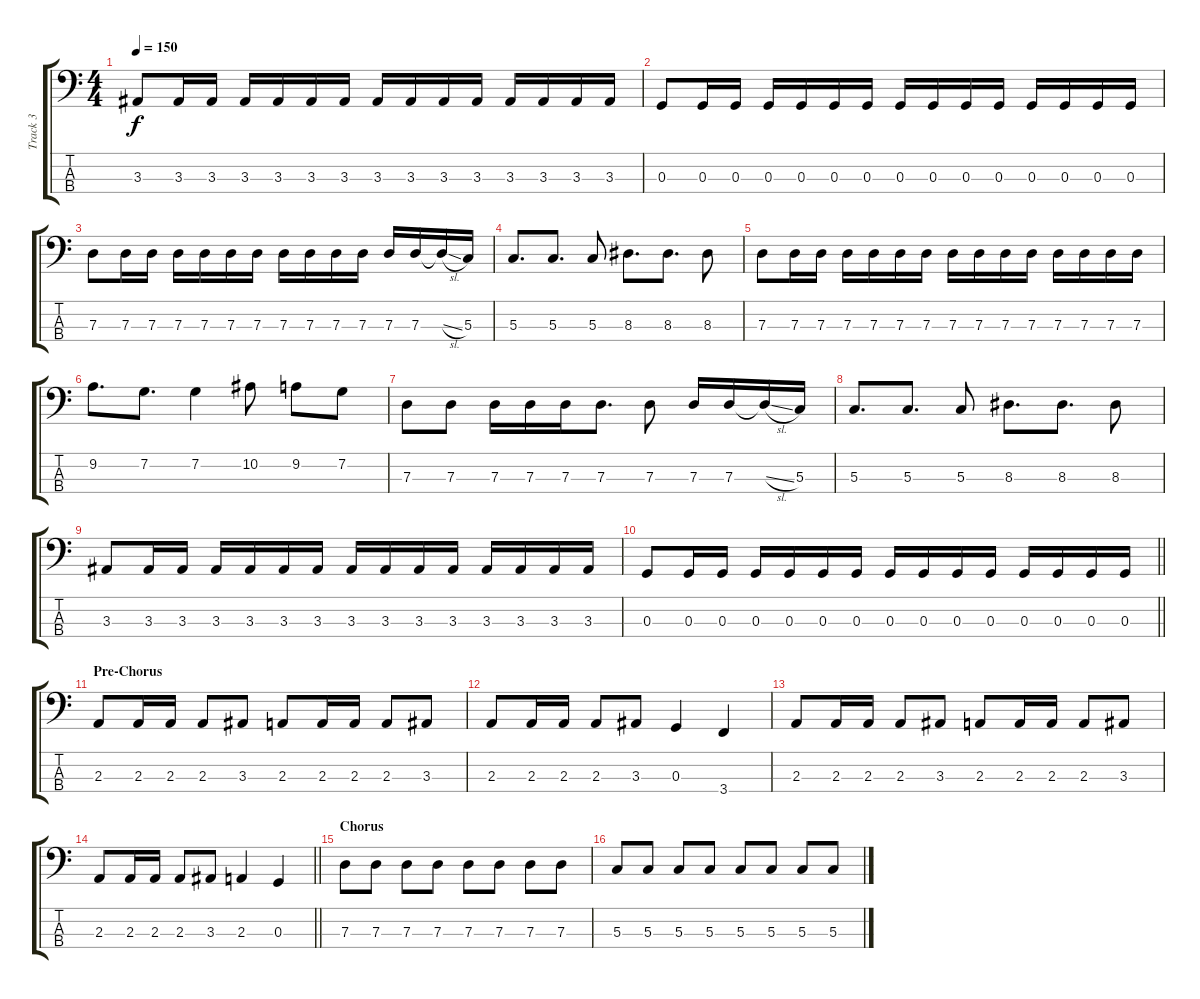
\track ("Track 3" "Track 3") {instrument electricbassfinger}
\staff {score tabs}
\tuning (F2 C2 G1 D1) {hide}
\ts (4 4)
\tempo 150
\clef f4
\ks c
3.3.8{dy f} 3.3.16 3.3.16 3.3.16 3.3.16 3.3.16 3.3.16 3.3.16 3.3.16 3.3.16 3.3.16 3.3.16 3.3.16 3.3.16 3.3.16 |
0.3.8 0.3.16 0.3.16 0.3.16 0.3.16 0.3.16 0.3.16 0.3.16 0.3.16 0.3.16 0.3.16 0.3.16 0.3.16 0.3.16 0.3.16 |
7.3.8 7.3.16 7.3.16 7.3.16 7.3.16 7.3.16 7.3.16 7.3.16 7.3.16 7.3.16 7.3.16 7.3.16 7.3.16 7.3{sl t}.16 5.3.16 |
5.3.8{d} 5.3.8{d} 5.3.8 8.3.8{d} 8.3.8{d} 8.3.8 |
7.3.8 7.3.16 7.3.16 7.3.16 7.3.16 7.3.16 7.3.16 7.3.16 7.3.16 7.3.16 7.3.16 7.3.16 7.3.16 7.3.16 7.3.16 |
9.2.8{d} 7.2.8{d} 7.2.4 10.2.8 9.2.8 7.2.8 |
7.3.8 7.3.8 7.3.16 7.3.16 7.3.16 7.3.8{d} 7.3.8 7.3.16 7.3.16 7.3{sl t}.16 5.3.16 |
5.3.8{d} 5.3.8{d} 5.3.8 8.3.8{d} 8.3.8{d} 8.3.8 |
3.3.8 3.3.16 3.3.16 3.3.16 3.3.16 3.3.16 3.3.16 3.3.16 3.3.16 3.3.16 3.3.16 3.3.16 3.3.16 3.3.16 3.3.16 |
\barLineRight lightlight
0.3.8 0.3.16 0.3.16 0.3.16 0.3.16 0.3.16 0.3.16 0.3.16 0.3.16 0.3.16 0.3.16 0.3.16 0.3.16 0.3.16 0.3.16 |
\section ("" "Pre-Chorus")
2.3.8 2.3.16 2.3.16 2.3.8 3.3.8 2.3.8 2.3.16 2.3.16 2.3.8 3.3.8 |
2.3.8 2.3.16 2.3.16 2.3.8 3.3.8 0.3.4 3.4.4 |
2.3.8 2.3.16 2.3.16 2.3.8 3.3.8 2.3.8 2.3.16 2.3.16 2.3.8 3.3.8 |
\barLineRight lightlight
2.3.8 2.3.16 2.3.16 2.3.8 3.3.8 2.3.4 0.3.4 |
\section ("" "Chorus")
7.3.8 7.3.8 7.3.8 7.3.8 7.3.8 7.3.8 7.3.8 7.3.8 |
5.3.8 5.3.8 5.3.8 5.3.8 5.3.8 5.3.8 5.3.8 5.3.8
